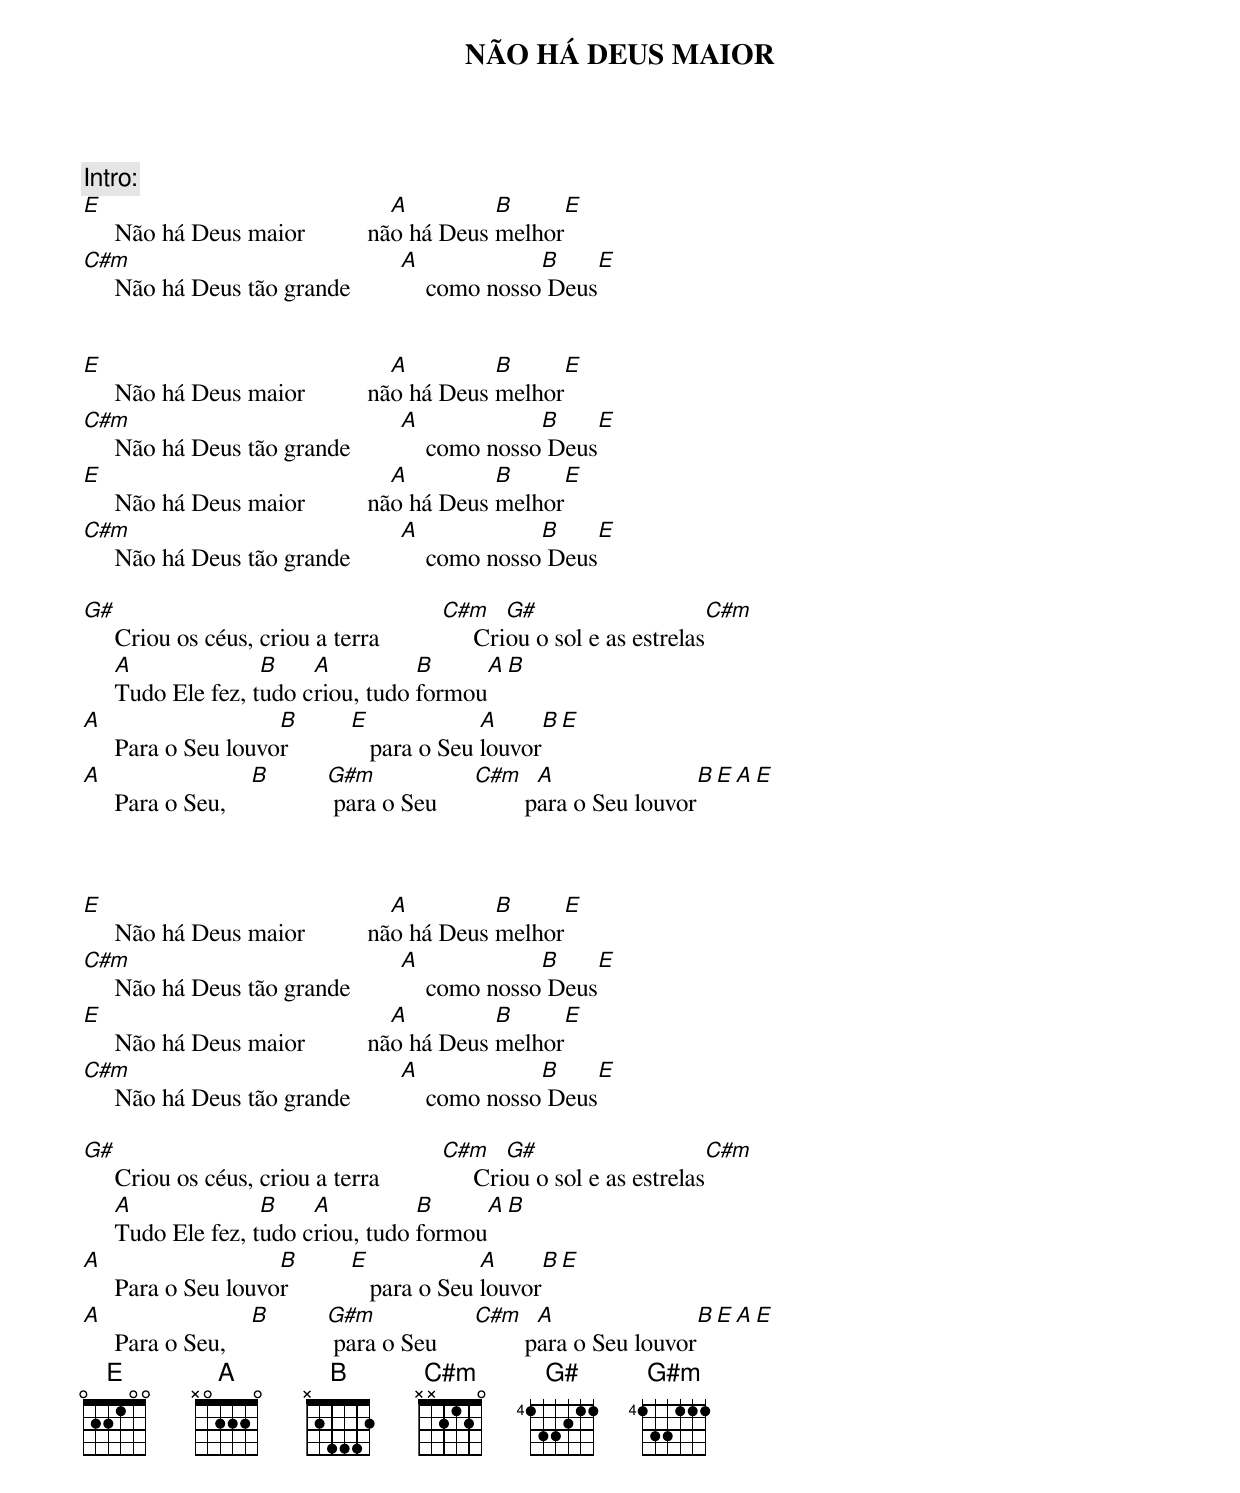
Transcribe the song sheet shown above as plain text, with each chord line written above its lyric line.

NÃO HÁ DEUS MAIOR

Intro:
E                                 A         B		          E
     Não há Deus maior          não há Deus melhor
C#m			           A             B                           E
     Não há Deus tão grande            como nosso Deus


E                                 A         B		          E
     Não há Deus maior          não há Deus melhor
C#m			           A             B                           E
     Não há Deus tão grande            como nosso Deus
E                                 A         B		          E
     Não há Deus maior          não há Deus melhor
C#m			           A             B                           E
     Não há Deus tão grande            como nosso Deus

G#		     	                   C#m     G#		     	           C#m
     Criou os céus, criou a terra 		Criou o sol e as estrelas
     A              B    A          B     A           B
     Tudo Ele fez, tudo criou, tudo formou
A	             B          E	      A	                 B         E
     Para o Seu louvor             para o Seu louvor
A                   B        G#m              C#m      A                 B          E     A   E
     Para o Seu,              para o Seu              para o Seu louvor



E                                 A         B		          E
     Não há Deus maior          não há Deus melhor
C#m			           A             B                           E
     Não há Deus tão grande            como nosso Deus
E                                 A         B		          E
     Não há Deus maior          não há Deus melhor
C#m			           A             B                           E
     Não há Deus tão grande            como nosso Deus

G#		     	                   C#m     G#		     	           C#m
     Criou os céus, criou a terra 		Criou o sol e as estrelas
     A              B    A          B     A           B
     Tudo Ele fez, tudo criou, tudo formou
A	             B          E	      A	                 B         E
     Para o Seu louvor             para o Seu louvor
A                   B        G#m              C#m      A                 B          E     A   E
     Para o Seu,              para o Seu              para o Seu louvor
